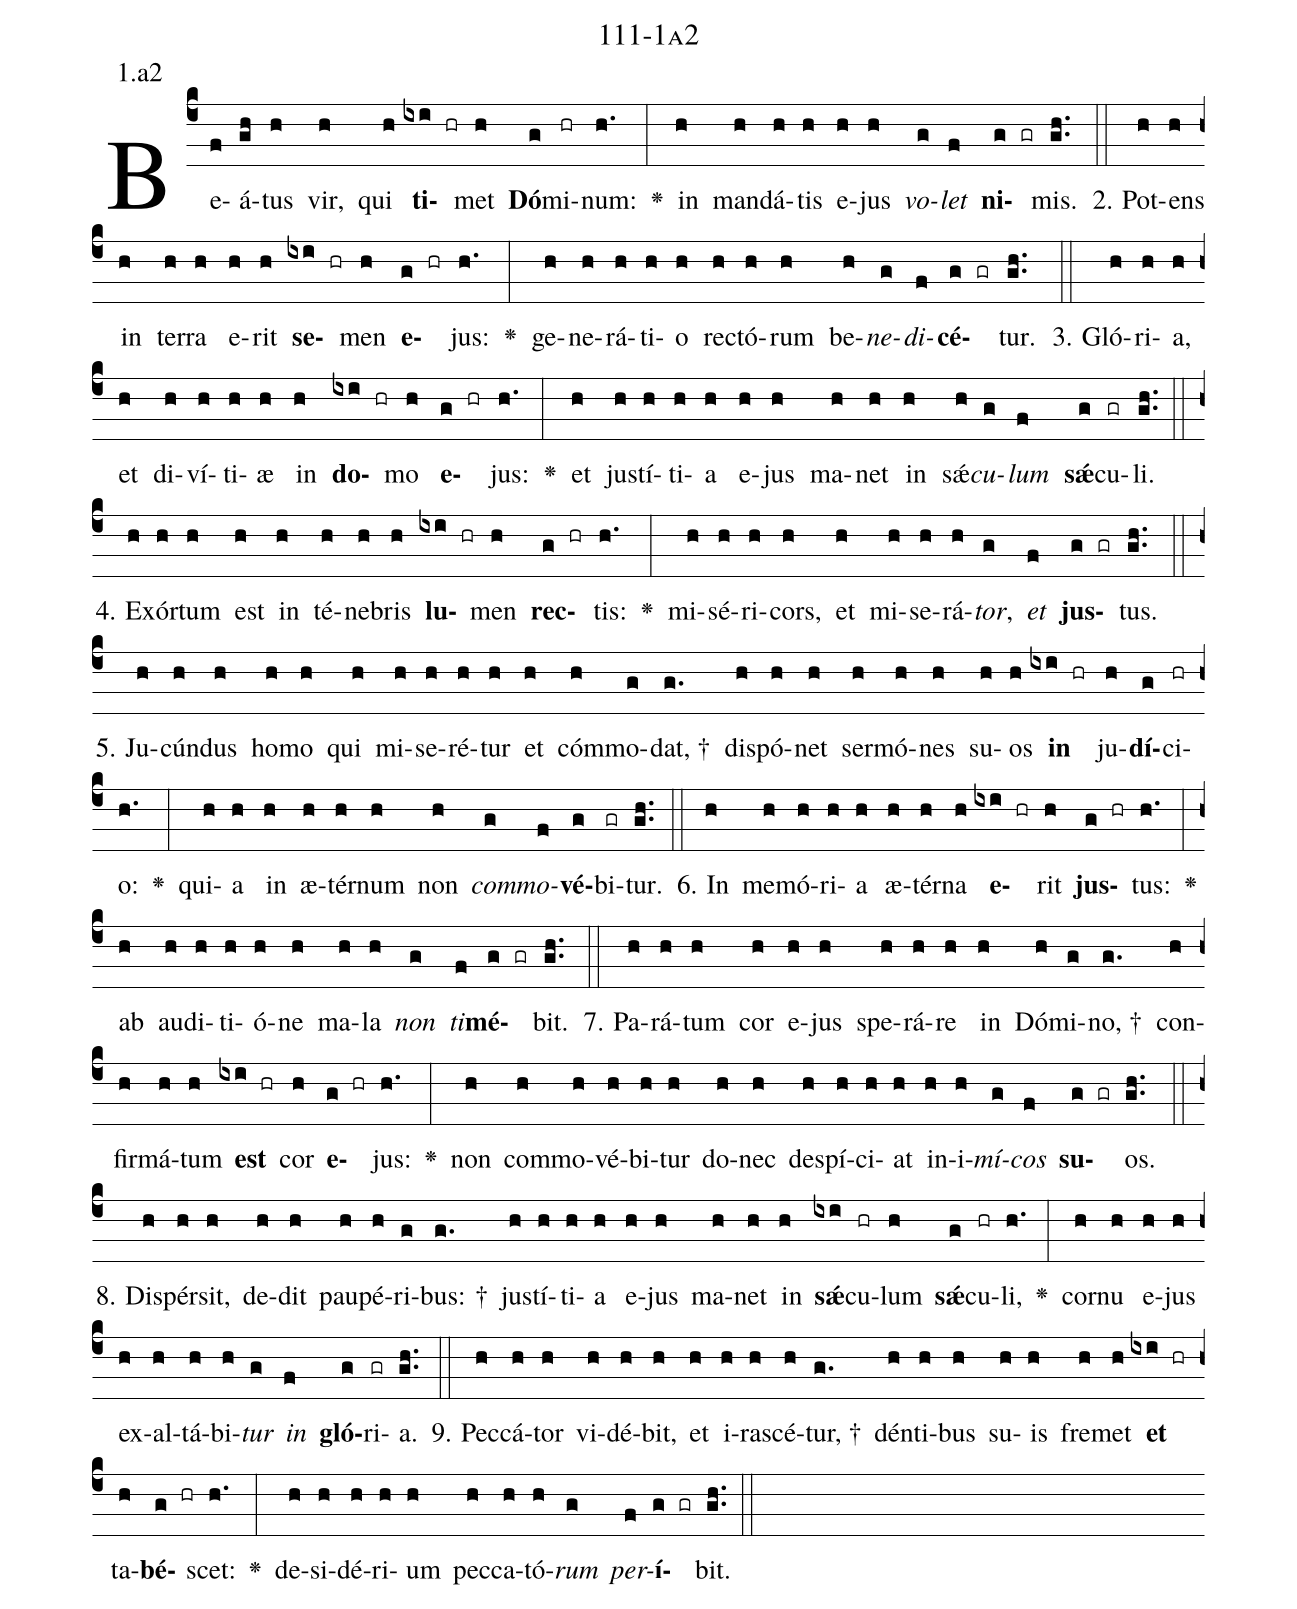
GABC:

name: 111-1a2;
annotation: 1.a2;
%%
(c4)Be(f)á(gh)tus(h) vir,(h) qui(h) <b>ti</b>(ixi hr)met(h) <b>Dó</b>(g)mi(hr)num:(h.) <v>\greheightstar</v>(:) in(h) man(h)dá(h)tis(h) e(h)jus(h) <i>vo</i>(g)<i>let</i>(f) <b>ni</b>(g gr)mis.(gh..) (::)
2. Pot(h)ens(h) in(h) ter(h)ra(h) e(h)rit(h) <b>se</b>(ixi hr)men(h) <b>e</b>(g hr)jus:(h.) <v>\greheightstar</v>(:) ge(h)ne(h)rá(h)ti(h)o(h) rec(h)tó(h)rum(h) be(h)<i>ne</i>(g)<i>di</i>(f)<b>cé</b>(g gr)tur.(gh..) (::)
3. Gló(h)ri(h)a,(h) et(h) di(h)ví(h)ti(h)æ(h) in(h) <b>do</b>(ixi hr)mo(h) <b>e</b>(g hr)jus:(h.) <v>\greheightstar</v>(:) et(h) jus(h)tí(h)ti(h)a(h) e(h)jus(h) ma(h)net(h) in(h) sǽ(h)<i>cu</i>(g)<i>lum</i>(f) <b>sǽ</b>(g)cu(gr)li.(gh..) (::)
4. Ex(h)ór(h)tum(h) est(h) in(h) té(h)ne(h)bris(h) <b>lu</b>(ixi hr)men(h) <b>rec</b>(g hr)tis:(h.) <v>\greheightstar</v>(:) mi(h)sé(h)ri(h)cors,(h) et(h) mi(h)se(h)rá(h)<i>tor</i>,(g) <i>et</i>(f) <b>jus</b>(g gr)tus.(gh..) (::)
5. Ju(h)cún(h)dus(h) ho(h)mo(h) qui(h) mi(h)se(h)ré(h)tur(h) et(h) cóm(h)mo(g)dat, †(g.) dis(h)pó(h)net(h) ser(h)mó(h)nes(h) su(h)os(h) <b>in</b>(ixi hr) ju(h)<b>dí</b>(g)ci(hr)o:(h.) <v>\greheightstar</v>(:) qui(h)a(h) in(h) æ(h)tér(h)num(h) non(h) <i>com</i>(g)<i>mo</i>(f)<b>vé</b>(g)bi(gr)tur.(gh..) (::)
6. In(h) me(h)mó(h)ri(h)a(h) æ(h)tér(h)na(h) <b>e</b>(ixi hr)rit(h) <b>jus</b>(g hr)tus:(h.) <v>\greheightstar</v>(:) ab(h) au(h)di(h)ti(h)ó(h)ne(h) ma(h)la(h) <i>non</i>(g) <i>ti</i>(f)<b>mé</b>(g gr)bit.(gh..) (::)
7. Pa(h)rá(h)tum(h) cor(h) e(h)jus(h) spe(h)rá(h)re(h) in(h) Dó(h)mi(g)no, †(g.) con(h)fir(h)má(h)tum(h) <b>est</b>(ixi hr) cor(h) <b>e</b>(g hr)jus:(h.) <v>\greheightstar</v>(:) non(h) com(h)mo(h)vé(h)bi(h)tur(h) do(h)nec(h) de(h)spí(h)ci(h)at(h) in(h)i(h)<i>mí</i>(g)<i>cos</i>(f) <b>su</b>(g gr)os.(gh..) (::)
8. Di(h)spér(h)sit,(h) de(h)dit(h) pau(h)pé(h)ri(g)bus: †(g.) jus(h)tí(h)ti(h)a(h) e(h)jus(h) ma(h)net(h) in(h) <b>sǽ</b>(ixi)cu(hr)lum(h) <b>sǽ</b>(g)cu(hr)li,(h.) <v>\greheightstar</v>(:) cor(h)nu(h) e(h)jus(h) ex(h)al(h)tá(h)bi(h)<i>tur</i>(g) <i>in</i>(f) <b>gló</b>(g)ri(gr)a.(gh..) (::)
9. Pec(h)cá(h)tor(h) vi(h)dé(h)bit,(h) et(h) i(h)ra(h)scé(h)tur, †(g.) dén(h)ti(h)bus(h) su(h)is(h) fre(h)met(h) <b>et</b>(ixi hr) ta(h)<b>bé</b>(g hr)scet:(h.) <v>\greheightstar</v>(:) de(h)si(h)dé(h)ri(h)um(h) pec(h)ca(h)tó(h)<i>rum</i>(g) <i>per</i>(f)<b>í</b>(g gr)bit.(gh..) (::)
